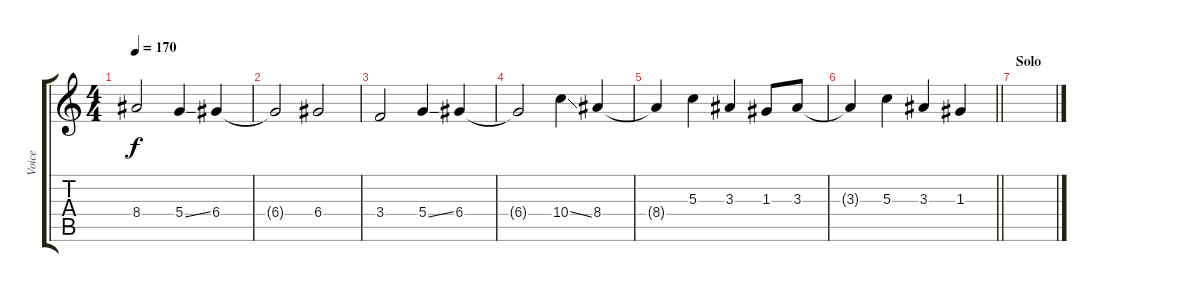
\track ("Voice" "Voice") {instrument drawbarorgan}
\staff {score tabs}
\tuning (E5 B4 G4 D4 A3 E3) {hide}
\ts (4 4)
\tempo 170
\clef g2
\ks c
8.4{t}.2{dy f} 5.4{ss}.4{txt " "} 6.4.4 |
6.4{t}.2 6.4.2{txt " "} |
3.4.2 5.4{ss}.4{txt " "} 6.4.4 |
6.4{t}.2 10.4{ss}.4{txt " "} 8.4.4 |
8.4{t}.4 5.3.4{txt " "} 3.3.4 1.3.8 3.3.8 |
\barLineRight lightlight
3.3{t}.4 5.3.4{txt " "} 3.3.4 1.3.4 |
\section ("" "Solo")
